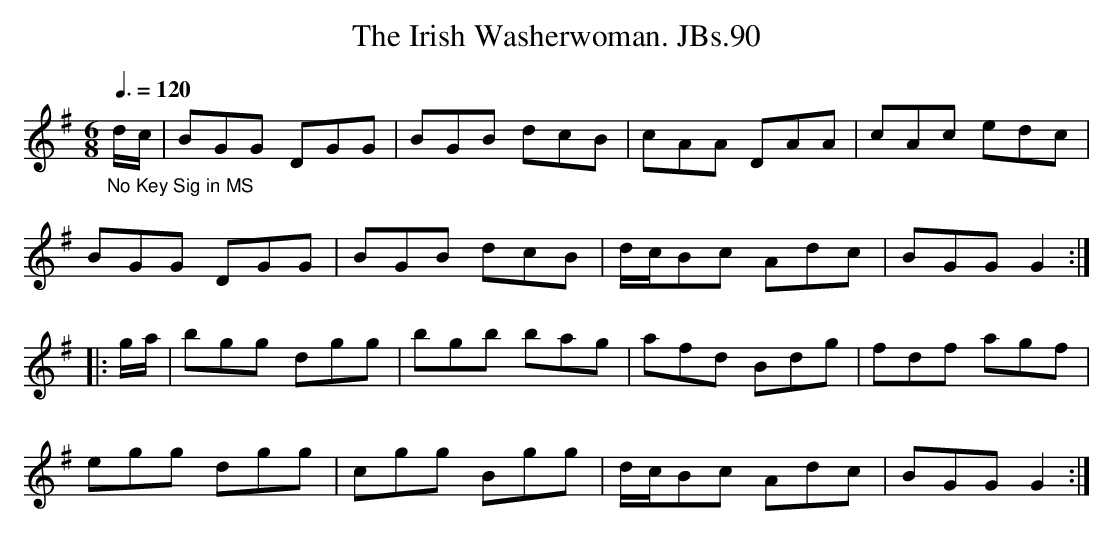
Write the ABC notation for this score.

X:1
T:Irish Washerwoman. JBs.90, The
M:6/8
L:1/8
Q:3/8=120
K:G
"_No Key Sig in MS"
d/c/|BGG DGG|BGB dcB|cAA DAA|cAc edc|
BGG DGG|BGB dcB|d/c/Bc Adc|BGG G2:|
|:g/a/|bgg dgg|bgb bag|afd Bdg|fdf agf|
egg dgg|cgg Bgg|d/c/Bc Adc|BGG G2:|
